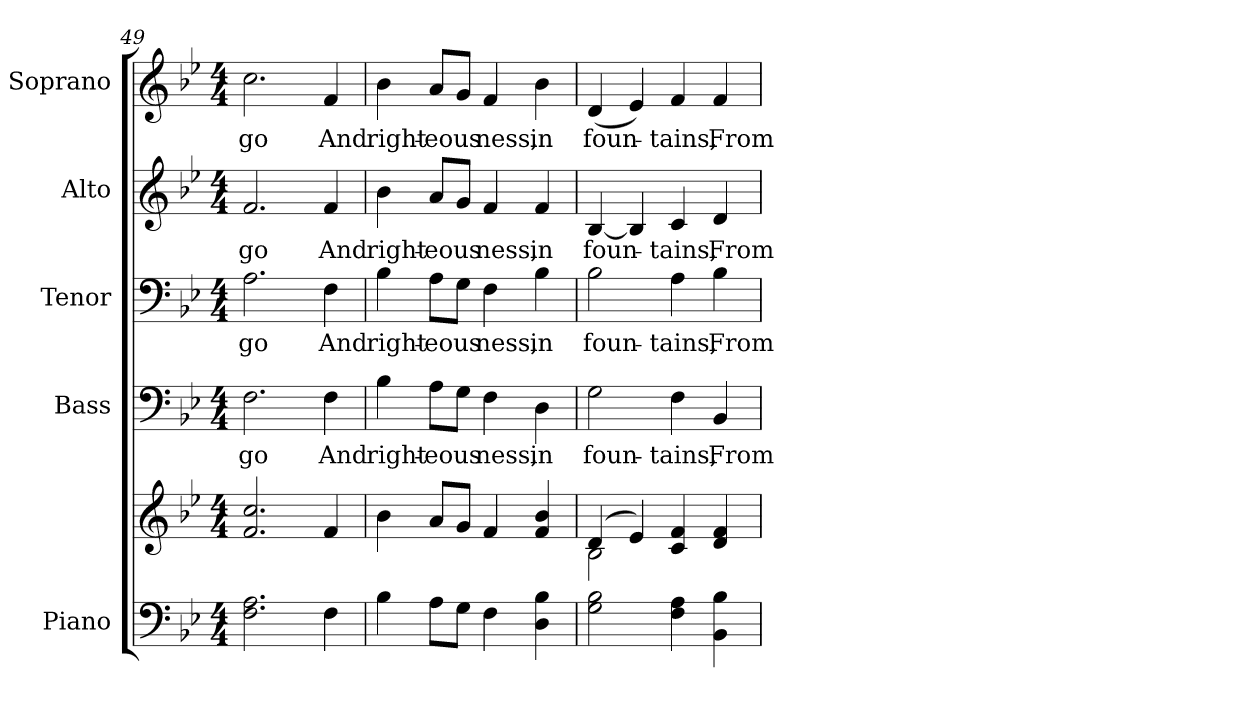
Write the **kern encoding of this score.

**kern	**kern	**kern	**text	**kern	**text	**kern	**text	**kern	**text
*part5	*part5	*part4	*part4	*part3	*part3	*part2	*part2	*part1	*part1
*staff6	*staff5	*staff4	*staff4	*staff3	*staff3	*staff2	*staff2	*staff1	*staff1
*I"Piano	*	*I"Bass	*	*I"Tenor	*	*I"Alto	*	*I"Soprano	*
*I'Pno.	*	*I'B.	*	*I'T.	*	*I'A.	*	*I'S.	*
*clefF4	*clefG2	*clefF4	*	*clefF4	*	*clefG2	*	*clefG2	*
*k[b-e-]	*k[b-e-]	*k[b-e-]	*	*k[b-e-]	*	*k[b-e-]	*	*k[b-e-]	*
*B-:	*B-:	*B-:	*	*B-:	*	*B-:	*	*B-:	*
*M4/4	*M4/4	*M4/4	*	*M4/4	*	*M4/4	*	*M4/4	*
=49	=49	=49	=49	=49	=49	=49	=49	=49	=49
!	!	!	!LO:LY:b:color=#000000	!	!	!	!	!	!
!	!	!	!	!	!LO:LY:b:color=#000000	!	!	!	!
!	!	!	!	!	!	!	!LO:LY:b:color=#000000	!	!
!	!	!	!	!	!	!	!	!	!LO:LY:b:color=#000000
2.Fi\ 2.Ai	2.fi/ 2.cci	2.Fi\	go	2.Ai\	go	2.fi/	go	2.cci\	go
!	!	!	!LO:LY:b:color=#000000	!	!	!	!	!	!
!	!	!	!	!	!LO:LY:b:color=#000000	!	!	!	!
!	!	!	!	!	!	!	!LO:LY:b:color=#000000	!	!
!	!	!	!	!	!	!	!	!	!LO:LY:b:color=#000000
4Fi\	4fi/	4Fi\	And	4Fi\	And	4fi/	And	4fi/	And
!!LO:PB:g=z
=50	=50	=50	=50	=50	=50	=50	=50	=50	=50
!	!	!	!LO:LY:b:color=#000000	!	!	!	!	!	!
!	!	!	!	!	!LO:LY:b:color=#000000	!	!	!	!
!	!	!	!	!	!	!	!LO:LY:b:color=#000000	!	!
!	!	!	!	!	!	!	!	!	!LO:LY:b:color=#000000
4B-i\	4b-i\	4B-i\	right-	4B-i\	right-	4b-i\	right-	4b-i\	right-
!	!	!	!LO:LY:b:color=#000000	!	!	!	!	!	!
!	!	!	!	!	!LO:LY:b:color=#000000	!	!	!	!
!	!	!	!	!	!	!	!LO:LY:b:color=#000000	!	!
!	!	!	!	!	!	!	!	!	!LO:LY:b:color=#000000
8Ai\L	8ai/L	8Ai\L	-eous	8Ai\L	-eous	8ai/L	-eous	8ai/L	-eous
8Gi\J	8gi/J	8Gi\J	.	8Gi\J	.	8gi/J	.	8gi/J	.
!	!	!	!LO:LY:b:color=#000000	!	!	!	!	!	!
!	!	!	!	!	!LO:LY:b:color=#000000	!	!	!	!
!	!	!	!	!	!	!	!LO:LY:b:color=#000000	!	!
!	!	!	!	!	!	!	!	!	!LO:LY:b:color=#000000
4Fi\	4fi/	4Fi\	ness,	4Fi\	ness,	4fi/	ness,	4fi/	ness,
!	!	!	!LO:LY:b:color=#000000	!	!	!	!	!	!
!	!	!	!	!	!LO:LY:b:color=#000000	!	!	!	!
!	!	!	!	!	!	!	!LO:LY:b:color=#000000	!	!
!	!	!	!	!	!	!	!	!	!LO:LY:b:color=#000000
4Di\ 4B-i	4fi/ 4b-i	4Di\	in	4B-i\	in	4fi/	in	4b-i\	in
=51	=51	=51	=51	=51	=51	=51	=51	=51	=51
*	*^	*	*	*	*	*	*	*	*
!	!	!	!	!LO:LY:b:color=#000000	!	!	!	!	!	!
!	!	!	!	!	!	!LO:LY:b:color=#000000	!	!	!	!
!	!	!	!	!	!	!	!	!LO:LY:b:color=#000000	!	!
!	!	!	!	!	!	!	!	!	!	!LO:LY:b:color=#000000
2Gi\ 2B-i	(4di/	2B-i\	2Gi\	foun-	2B-i\	foun-	[<4B-i/	foun-	(4di/	foun-
.	4e-i/)	.	.	.	.	.	4B-i/]	.	4e-i/)	.
!	!	!	!	!LO:LY:b:color=#000000	!	!	!	!	!	!
!	!	!	!	!	!	!LO:LY:b:color=#000000	!	!	!	!
!	!	!	!	!	!	!	!	!LO:LY:b:color=#000000	!	!
!	!	!	!	!	!	!	!	!	!	!LO:LY:b:color=#000000
4Fi\ 4Ai	4ci/ 4fi	2ryy	4Fi\	-tains,	4Ai\	-tains,	4ci/	-tains,	4fi/	-tains,
!	!	!	!	!LO:LY:b:color=#000000	!	!	!	!	!	!
!	!	!	!	!	!	!LO:LY:b:color=#000000	!	!	!	!
!	!	!	!	!	!	!	!	!LO:LY:b:color=#000000	!	!
!	!	!	!	!	!	!	!	!	!	!LO:LY:b:color=#000000
4BB-i\ 4B-i	4di/ 4fi	.	4BB-i/	From	4B-i\	From	4di/	From	4fi/	From
*	*v	*v	*	*	*	*	*	*	*	*
=	=	=	=	=	=	=	=	=	=
*-	*-	*-	*-	*-	*-	*-	*-	*-	*-
